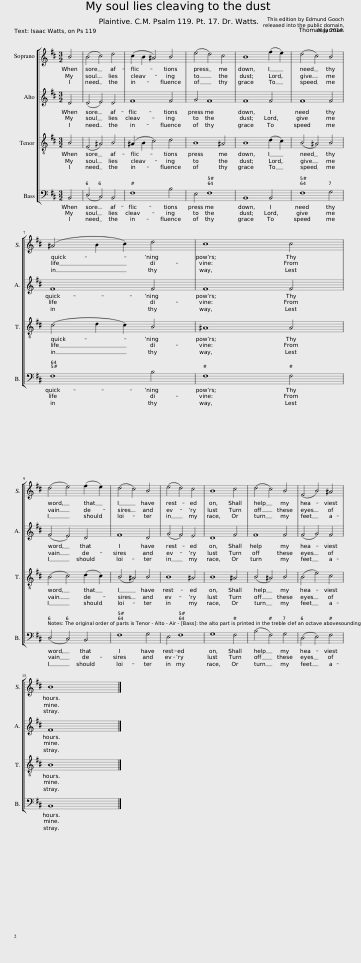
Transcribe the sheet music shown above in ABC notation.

X:1
%%score [ 1 2 3 4 ]
L:1/8
M:3/2
I:linebreak $
K:Bmin
V:1 treble
V:2 treble
V:3 treble-8 transpose=-12
V:4 bass
V:1
 B4 | (B4 c4) d4 | (c2 B2 ^A4) B4 | (e4 d4) c4 | B8 (f2 e2) | %5
 (d4 c4) B4 |$ (^A4 B2 c2) d4 | c8 c4 |$ (d4 e4) (f2 e2) | (d4 c4) B4 | %10
 (e4 d4) c4 | B8 c4 | (d4 c4) B4 | (F4 B4) ^A4 |$ B8 |] %15
V:2
 D4 | (D4 E4) D4 | F8 F4 | G4 F8 | F8 F4 | %5
 F8 F4 |$ F8 F4 | F8 F4 |$ (F4 E4) D4 | F8 D4 | %10
 (G4 F4) E4 | D8 F4 | F8 F4 | (F4 G4) F4 |$ F8 |] %15
V:3
 B4 | (F4 ^A4) B4 | (^A2 B2 c4) d4 | B8 ^A4 | B8 (d2 c2) | %5
 (B4 ^A4) B4 |$ (c4 d2 c2) B4 | ^A8 A4 |$ (B4 c4) (d2 c2) | (B4 ^A4) B4 | %10
 B8 ^A4 | B8 ^A4 | (B4 ^A4) B4 | (B4 e4) c4 |$ B8 |] %15
V:4
 B,,4 | (D,4 C,4) B,,4 | F,8 B,4 | E,4 F,8 | B,,8 B,,4 | %5
 F,8 G,4 |$ F,8 B,4 | F,8 F,4 |$ (D,4 C,4) B,,4 | F,8 G,4 | %10
 E,4 F,8 | G,8 F,4 | (B,4 F,4) G,4 | (D,4 E,4) F,4 |$ B,,8 |] %15
